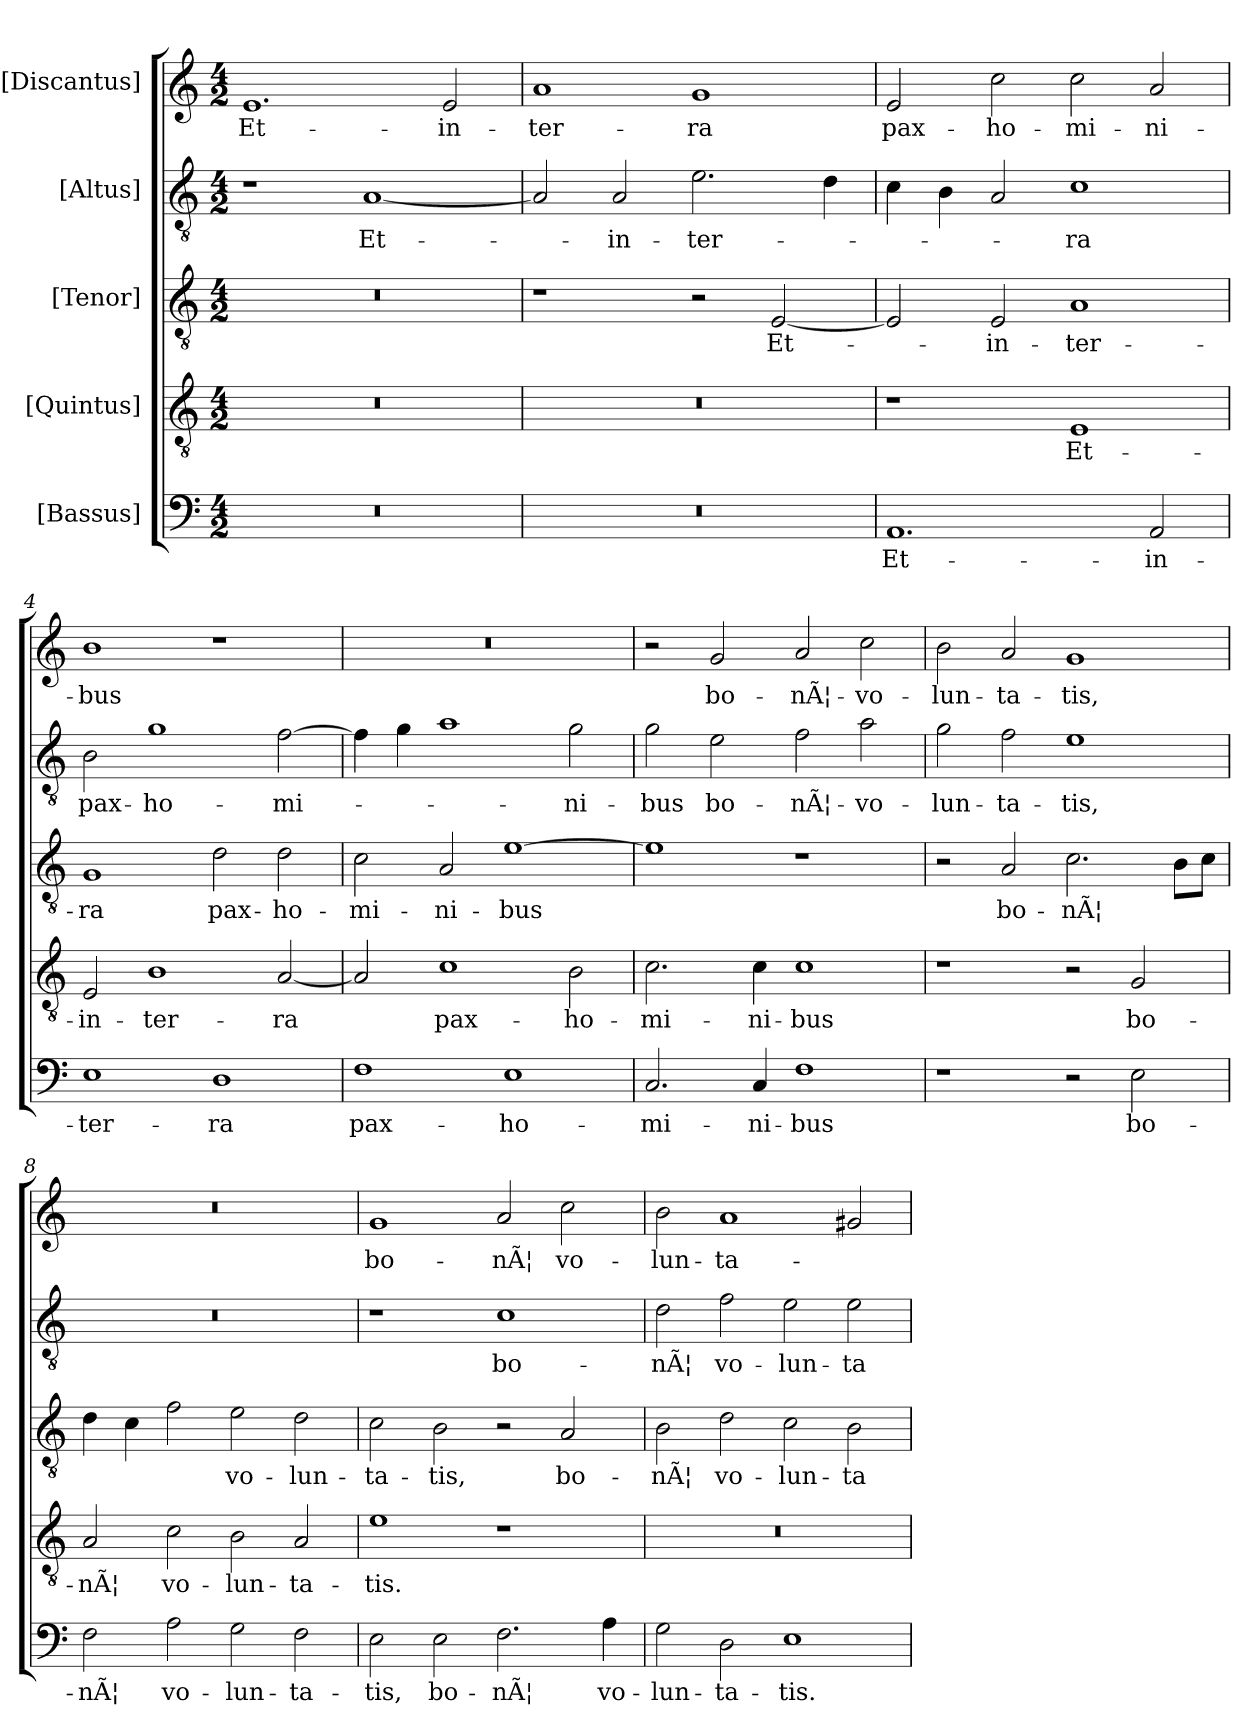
**kern	**text	**kern	**text	**kern	**text	**kern	**text	**kern	**text
*part5	*part5	*part4	*part4	*part3	*part3	*part2	*part2	*part1	*part1
*staff5	*staff5	*staff4	*staff4	*staff3	*staff3	*staff2	*staff2	*staff1	*staff1
*I"[Bassus]	*	*I"[Quintus]	*	*I"[Tenor]	*	*I"[Altus]	*	*I"[Discantus]	*
*clefF4	*	*clefGv2	*	*clefGv2	*	*clefGv2	*	*clefG2	*
*k[]	*	*k[]	*	*k[]	*	*k[]	*	*k[]	*
*M4/2	*	*M4/2	*	*M4/2	*	*M4/2	*	*M4/2	*
=1	=1	=1	=1	=1	=1	=1	=1	=1	=1
0r	.	0r	.	0r	.	1r	.	1.e/	Et-
.	.	.	.	.	.	[1A/	Et-	.	.
.	.	.	.	.	.	.	.	2e/	in-
=2	=2	=2	=2	=2	=2	=2	=2	=2	=2
0r	.	0r	.	1r	.	2A/]	.	1a/	ter-
.	.	.	.	.	.	2A/	in-	.	.
.	.	.	.	2r	.	2.e\	ter-	1g/	-ra
.	.	.	.	[2E/	Et-	.	.	.	.
.	.	.	.	.	.	4d\	.	.	.
=3	=3	=3	=3	=3	=3	=3	=3	=3	=3
1.AA/	Et-	1r	.	2E/]	.	4c\	.	2e/	pax-
.	.	.	.	.	.	4B\	.	.	.
.	.	.	.	2E/	in-	2A/	.	2cc\	ho-
.	.	1E/	Et-	1A/	ter-	1c\	-ra	2cc\	-mi-
2AA/	in-	.	.	.	.	.	.	2a/	-ni-
=4	=4	=4	=4	=4	=4	=4	=4	=4	=4
1E\	ter-	2E/	in-	1G/	-ra	2B\	pax-	1b\	-bus
.	.	1B\	ter-	.	.	1g\	ho-	.	.
1D\	-ra	.	.	2d\	pax-	.	.	1r	.
.	.	[2A/	-ra	2d\	ho-	[2f\	-mi-	.	.
=5	=5	=5	=5	=5	=5	=5	=5	=5	=5
1F\	pax-	2A/]	.	2c\	-mi-	4f\]	.	0r	.
.	.	.	.	.	.	4g\	.	.	.
.	.	1c\	pax-	2A/	-ni-	1a\	.	.	.
1E\	ho-	.	.	[1e\	-bus	.	.	.	.
.	.	2B\	ho-	.	.	2g\	-ni-	.	.
=6	=6	=6	=6	=6	=6	=6	=6	=6	=6
2.C/	-mi-	2.c\	-mi-	1e\]	.	2g\	-bus	2r	.
.	.	.	.	.	.	2e\	bo-	2g/	bo-
4C/	-ni-	4c\	-ni-	.	.	.	.	.	.
1F\	-bus	1c\	-bus	1r	.	2f\	-nÃ¦-	2a/	-nÃ¦-
.	.	.	.	.	.	2a\	-vo-	2cc\	-vo-
=7	=7	=7	=7	=7	=7	=7	=7	=7	=7
1r	.	1r	.	2r	.	2g\	-lun-	2b\	-lun-
.	.	.	.	2A/	bo-	2f\	-ta-	2a/	-ta-
2r	.	2r	.	2.c\	-nÃ¦	1e\	-tis,	1g/	-tis,
2E\	bo-	2G/	bo-	.	.	.	.	.	.
.	.	.	.	8B\L	.	.	.	.	.
.	.	.	.	8c\J	.	.	.	.	.
=8	=8	=8	=8	=8	=8	=8	=8	=8	=8
2F\	-nÃ¦	2A/	-nÃ¦	4d\	.	0r	.	0r	.
.	.	.	.	4c\	.	.	.	.	.
2A\	vo-	2c\	vo-	2f\	.	.	.	.	.
2G\	-lun-	2B\	-lun-	2e\	vo-	.	.	.	.
2F\	-ta-	2A/	-ta-	2d\	-lun-	.	.	.	.
=9	=9	=9	=9	=9	=9	=9	=9	=9	=9
2E\	-tis,	1e\	-tis.	2c\	-ta-	1r	.	1g/	bo-
2E\	bo-	.	.	2B\	-tis,	.	.	.	.
2.F\	-nÃ¦	1r	.	2r	.	1c\	bo-	2a/	-nÃ¦
.	.	.	.	2A/	bo-	.	.	2cc\	vo-
4A\	vo-	.	.	.	.	.	.	.	.
=10	=10	=10	=10	=10	=10	=10	=10	=10	=10
2G\	-lun-	0r	.	2B\	-nÃ¦	2d\	-nÃ¦	2b\	-lun-
2D\	-ta-	.	.	2d\	vo-	2f\	vo-	1a/	-ta-
1E\	-tis.	.	.	2c\	-lun-	2e\	-lun-	.	.
.	.	.	.	2B\	-ta-	2e\	-ta-	2g#X/	.
=	=	=	=	=	=	=	=	=	=
*-	*-	*-	*-	*-	*-	*-	*-	*-	*-
